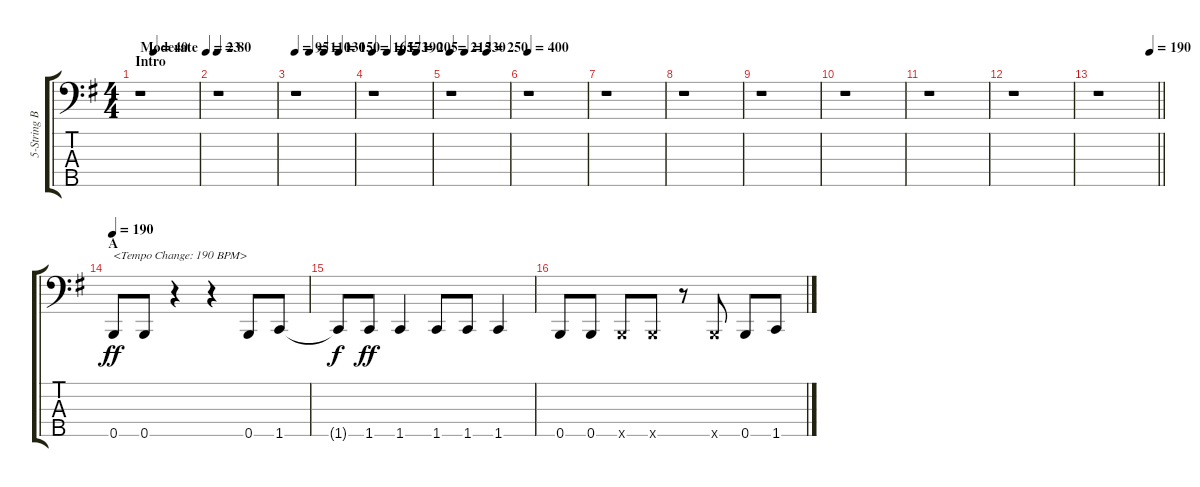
\track ("5-String Bass" "5-String B") {instrument electricbasspick}
\staff {score tabs}
\tuning (G2 D2 A1 E1 B0) {hide}
\ts (4 4)
\section ("" "Intro")
\tempo (23 "Moderate")
\tempo (40 0.25)
\tempo (23 "Moderate")
\clef f4
\ks g
r.1{dy ff instrument electricbasspick} |
\tempo 80
r.1 |
\tempo 95
\tempo (110 0.25)
\tempo (130 0.5)
\tempo (150 0.75)
r.1 |
\tempo 165
\tempo (173 0.25)
\tempo (190 0.5)
\tempo (205 0.75)
r.1 |
\tempo 215
\tempo (230 0.25)
\tempo (250 0.625)
r.1 |
\tempo 400
r.1 |
r.1 |
r.1 |
r.1 |
r.1 |
r.1 |
r.1 |
\tempo (190 0.875)
\barLineRight lightlight
r.1 |
\section ("" "A")
\tempo 190
0.5.8{txt "<Tempo Change: 190 BPM>"} 0.5.8 r.4 r.4 0.5.8 1.5.8 |
1.5{t}.8{dy f} 1.5.8{dy ff} 1.5.4 1.5.8 1.5.8 1.5.4 |
0.5.8 0.5.8 0.5{x}.8 0.5{x}.8 r.8 0.5{x}.8 0.5.8 1.5.8
